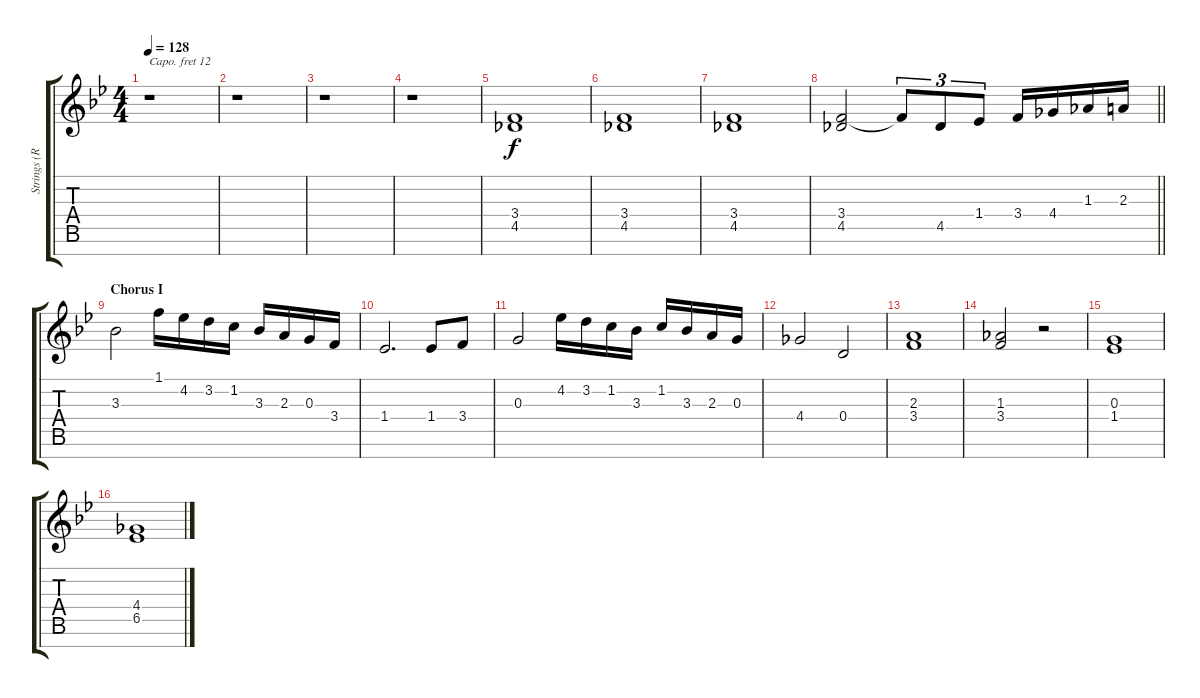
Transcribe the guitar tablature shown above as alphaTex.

\track ("Strings (Right Hand)" "Strings (R") {instrument stringensemble1}
\staff {score tabs}
\capo 12
\tuning (E4 B3 G3 D3 A2 E2 B1) {hide}
\ts (4 4)
\tempo 128
\clef g2
\ks bb
r.1{dy f} |
r.1 |
r.1 |
r.1 |
(3.4 4.5).1 |
(3.4 4.5).1 |
(3.4 4.5).1 |
\barLineRight lightlight
(3.4 4.5).2 3.4{t}.8{tu (3 2)} 4.5.8{tu (3 2)} 1.4.8{tu (3 2)} 3.4.16 4.4.16 1.3.16 2.3.16 |
\section ("" "Chorus I")
3.3.2 1.1.16 4.2.16 3.2.16 1.2.16 3.3.16 2.3.16 0.3.16 3.4.16 |
1.4.2{d} 1.4.8 3.4.8 |
0.3.2 4.2.16 3.2.16 1.2.16 3.3.16 1.2.16 3.3.16 2.3.16 0.3.16 |
4.4.2 0.4.2 |
(2.3 3.4).1 |
(1.3 3.4).2 r.2 |
(0.3 1.4).1 |
(4.4 6.5).1
